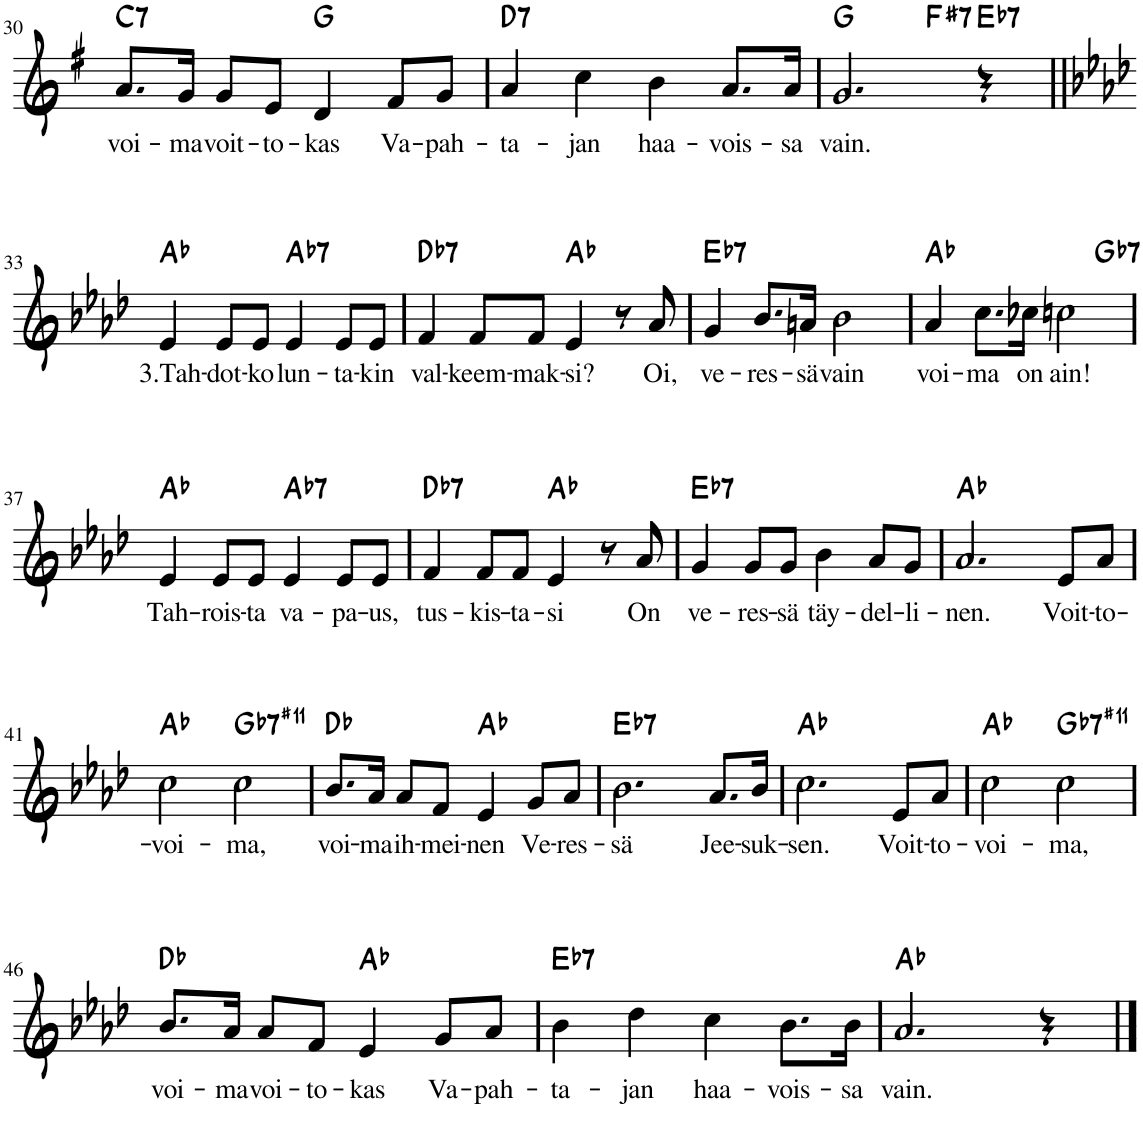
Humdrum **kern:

**kern	**text	**harte
*part1	*part1	*part1
*staff1	*staff1	*
*I"Piano	*	*
*I'Pno.	*	*
!!LO:PB:g=z
*clefG2	*	*
*k[f#]	*	*
*M4/4	*	*
*met(c)	*	*
=30	=30	=30
!	!LO:LY:b	!LO:H:kt=7
8.a/L	voi-	C:7
!	!LO:LY:b	!
16g/Jk	-ma	.
!	!LO:LY:b	!
8g/L	voit-	.
!	!LO:LY:b	!
8e/J	-to-	.
!	!LO:LY:b	!
4d/	-kas	G:maj
!	!LO:LY:b	!
8f#/L	Va-	.
!	!LO:LY:b	!
8g/J	-pah-	.
=31	=31	=31
!	!LO:LY:b	!LO:H:kt=7
4a/	-ta-	D:7
!	!LO:LY:b	!
4cc\	-jan	.
!	!LO:LY:b	!
4b\	haa-	.
!	!LO:LY:b	!
8.a/L	-vois-	.
!	!LO:LY:b	!
16a/Jk	-sa	.
=32	=32	=32
!	!LO:LY:b	!
*^	*	*
2.g/	2ryy	vain.	G:maj
!	!	!	!LO:H:kt=7
.	2ryy	.	F#:7
!	!	!	!LO:H:kt=7
4r	.	.	Eb:7
*v	*v	*	*
!!LO:LB:g=z
=33||	=33||	=33||
*k[b-e-a-d-]	*	*
*^	*	*
!	!	!LO:LY:b	!
*v	*v	*	*
4e-/	3.Tah-	Ab:maj
!	!LO:LY:b	!
8e-/L	-dot-	.
!	!LO:LY:b	!
8e-/J	-ko	.
!	!LO:LY:b	!LO:H:kt=7
4e-/	lun-	Ab:7
!	!LO:LY:b	!
8e-/L	-ta-	.
!	!LO:LY:b	!
8e-/J	-kin	.
=34	=34	=34
!	!LO:LY:b	!LO:H:kt=7
4f/	val-	Db:7
!	!LO:LY:b	!
8f/L	-keem-	.
!	!LO:LY:b	!
8f/J	-mak-	.
!	!LO:LY:b	!
4e-/	-si?	Ab:maj
8r	.	.
!	!LO:LY:b	!
8a-/	Oi,	.
=35	=35	=35
!	!LO:LY:b	!LO:H:kt=7
4g/	ve-	Eb:7
!	!LO:LY:b	!
8.b-/L	-res-	.
!	!LO:LY:b	!
16an/Jk	-sä	.
!	!LO:LY:b	!
2b-\	vain	.
=36	=36	=36
!	!LO:LY:b	!
*^	*	*
4a-/	2.ryy	voi-	Ab:maj
!	!	!LO:LY:b	!
8.cc\L	.	-ma	.
!	!	!LO:LY:b	!
16cc-X\Jk	.	on	.
!	!	!LO:LY:b	!
2ccn\	.	ain!	.
!	!	!	!LO:H:kt=7
.	4ryy	.	Gb:7
!!LO:LB:g=z	!!
=37	=37	=37	=37
!	!	!LO:LY:b	!
*v	*v	*	*
4e-/	Tah-	Ab:maj
!	!LO:LY:b	!
8e-/L	-rois-	.
!	!LO:LY:b	!
8e-/J	-ta	.
!	!LO:LY:b	!LO:H:kt=7
4e-/	va-	Ab:7
!	!LO:LY:b	!
8e-/L	-pa-	.
!	!LO:LY:b	!
8e-/J	-us,	.
=38	=38	=38
!	!LO:LY:b	!LO:H:kt=7
4f/	tus-	Db:7
!	!LO:LY:b	!
8f/L	-kis-	.
!	!LO:LY:b	!
8f/J	-ta-	.
!	!LO:LY:b	!
4e-/	-si	Ab:maj
8r	.	.
!	!LO:LY:b	!
8a-/	On	.
=39	=39	=39
!	!LO:LY:b	!LO:H:kt=7
4g/	ve-	Eb:7
!	!LO:LY:b	!
8g/L	-res-	.
!	!LO:LY:b	!
8g/J	-sä	.
!	!LO:LY:b	!
4b-\	täy-	.
!	!LO:LY:b	!
8a-/L	-del-	.
!	!LO:LY:b	!
8g/J	-li-	.
=40	=40	=40
!	!LO:LY:b	!
2.a-/	-nen.	Ab:maj
!	!LO:LY:b	!
8e-/L	Voit-	.
!	!LO:LY:b	!
8a-/J	-to-	.
!!LO:LB:g=z
=41	=41	=41
!	!LO:LY:b	!
2cc\	-voi-	Ab:maj
!	!LO:LY:b	!LO:H:kt=7
2cc\	-ma,	Gb:7(#11)
=42	=42	=42
!	!LO:LY:b	!
8.b-/L	voi-	Db:maj
!	!LO:LY:b	!
16a-/Jk	-ma	.
!	!LO:LY:b	!
8a-/L	ih-	.
!	!LO:LY:b	!
8f/J	-mei-	.
!	!LO:LY:b	!
4e-/	-nen	Ab:maj
!	!LO:LY:b	!
8g/L	Ve-	.
!	!LO:LY:b	!
8a-/J	-res-	.
=43	=43	=43
!	!LO:LY:b	!LO:H:kt=7
2.b-\	-sä	Eb:7
!	!LO:LY:b	!
8.a-/L	Jee-	.
!	!LO:LY:b	!
16b-/Jk	-suk-	.
=44	=44	=44
!	!LO:LY:b	!
2.cc\	-sen.	Ab:maj
!	!LO:LY:b	!
8e-/L	Voit-	.
!	!LO:LY:b	!
8a-/J	-to-	.
=45	=45	=45
!	!LO:LY:b	!
2cc\	-voi-	Ab:maj
!	!LO:LY:b	!LO:H:kt=7
2cc\	-ma,	Gb:7(#11)
!!LO:LB:g=z
=46	=46	=46
!	!LO:LY:b	!
8.b-/L	voi-	Db:maj
!	!LO:LY:b	!
16a-/Jk	-ma	.
!	!LO:LY:b	!
8a-/L	voi-	.
!	!LO:LY:b	!
8f/J	-to-	.
!	!LO:LY:b	!
4e-/	-kas	Ab:maj
!	!LO:LY:b	!
8g/L	Va-	.
!	!LO:LY:b	!
8a-/J	-pah-	.
=47	=47	=47
!	!LO:LY:b	!LO:H:kt=7
4b-\	-ta-	Eb:7
!	!LO:LY:b	!
4dd-\	-jan	.
!	!LO:LY:b	!
4cc\	haa-	.
!	!LO:LY:b	!
8.b-\L	-vois-	.
!	!LO:LY:b	!
16b-\Jk	-sa	.
=48	=48	=48
!	!LO:LY:b	!
2.a-/	vain.	Ab:maj
4r	.	.
==	==	==
*-	*-	*-
